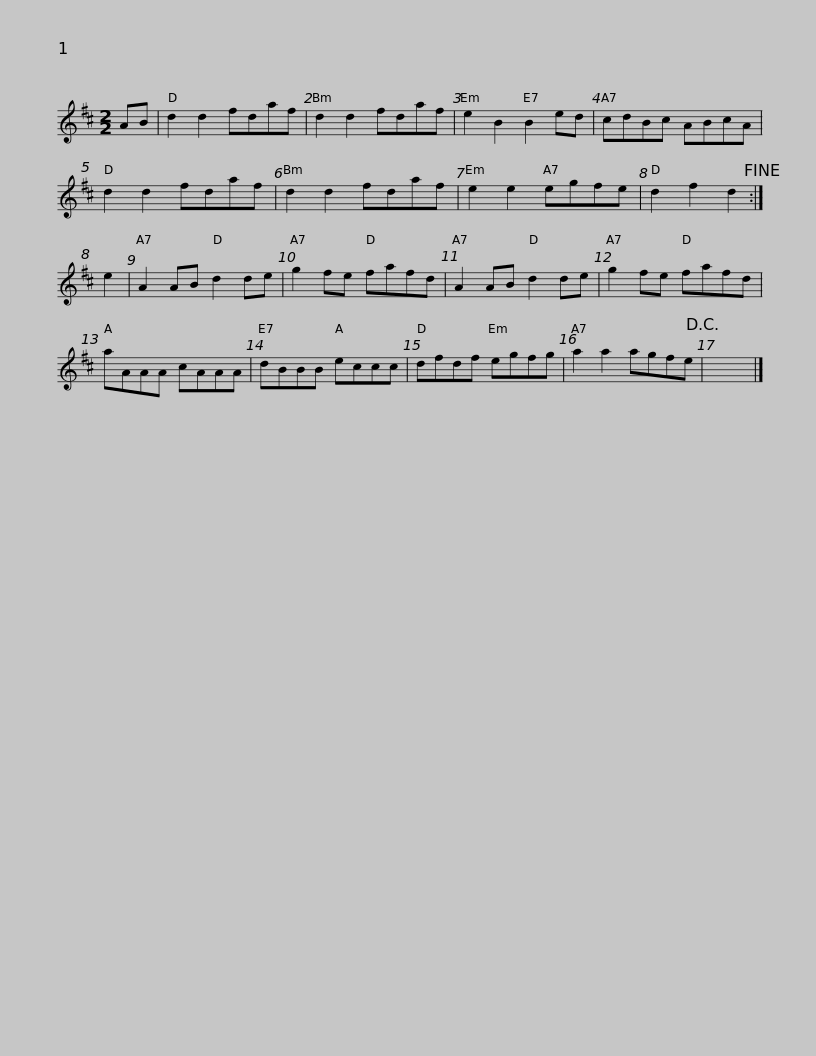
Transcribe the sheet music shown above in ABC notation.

X:1
L:1/8
M:2/2
I:linebreak $
K:D
V:1 treble
V:1
 AB | d2 d2 fdaf | d2 d2 fdaf | e2 B2 B2 ed | cdBc ABcA | %5
 d2 d2 fdaf | d2 d2 fdaf |$ e2 e2 egfe | d2 f2 d2!fine! :| e2 | %10
 A2 AB d2 de | g2 fe fafd | A2 AB d2 de | g2 fe fafd |$ aAAA cAAA | %15
 dBBB eccc | dfdf egfg | a2 a2 agfe!D.C.! | x8 |] %19
